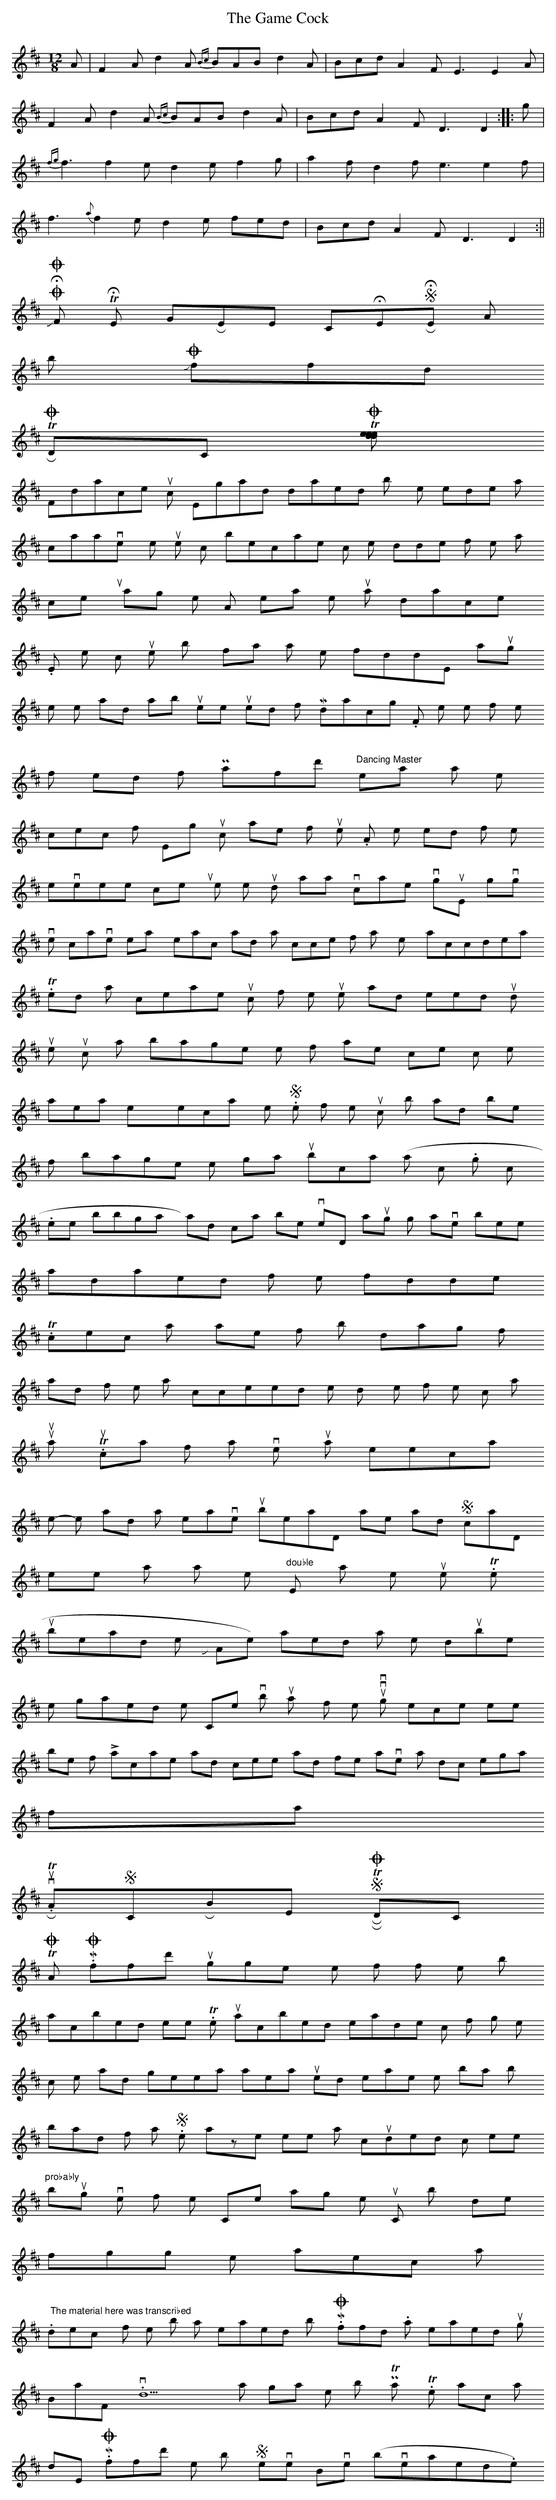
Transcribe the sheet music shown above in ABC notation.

X:1
T:Game Cock, The
M:12/8
L:1/8
K:D
A|F2 A d2 A {Bc}BAB d2 A|Bcd A2 F E3 E2 A|
F2 A d2 A {Bc}BAB d2 A|Bcd A2 F D3 D2:||:g|
{fg}f3 f2 e d2 e f2 g|a2 f d2 f e3 e2 f|
f3 {a}f2 e d2 e fed|Bcd A2 F D3 D2:||
O:England
JOHN OF THE GREENY CHESHIRE WAY
by John Offord
INTRODUCTION [to the printed edition]
Folk-dance music in England is now dominated by the melodeon, a
comparatively new instrument which became common in the middle of the last
century, along with the polka, perhaps the most popular dance rhythm.  Up
to this time, the most common instrument by far was the fiddle, although
the pipe and tabour were used for Morris dancing.  From the time of the
first edition of Playford's "Dancing Master" in 1650, nearly all the
collections of English music are for this instrument.  At the end of the
seventeenth century, the new, loud Italian violin came into vogue, giving
over two octaves within easy reach and a choice of any key or accidental.
This led to an increase in music for the instrument and helped to oust old
instruments such as bagpipes, in one form or another once common in some
areas, expecially the north.  Some of the music in this book is said to be
for bagpipes in the original publication (Walsh c. 1730, Wright c. 1715,
see bibliography) and this can now be proved, although it might have been
adapted for the fiddle.
This collection is mainly taken from books dating from 1705 to 1816
and for the most part is concerned with the old type of hornpipe which was
usually in 3/2 or 9/4.  This musical form was very popular, especially in
the north-west and has relatives in Northumberland, Wales and Scotland,
where it was known as the "double" hornpipe, a term I will now use.  The
Northumberland piper Jimmy Allen (1734-1810) stated that the double
hornpipe originated in the Cheviots, but many of the surviving pieces seem
to be from Lancashire and cheshire and often have a distinct regional
flavour.
TRANSCRIBER'S INTRODUCTION
At Mr. Offord's suggestion, only the first portion of the book is
transcribed here.  The untranscribed remainder consists of jigs, hornpipes
in common time and general material used in theatres, the ballroom or by
bands of waits.  Some waltzes were also included which were "probably
brought over from the Continent, along with other music, by soldiers
fighting in the Napoleonic wars."  The material here was transcribed
directly from the book as prepared by Mr. Offord.  It was prepared using
BarFly v.1d15, a program written by Phil Taylor. The transcription was
done, with Mr. Offord's permission, by Steve Bliven (bliven@massed.net).
